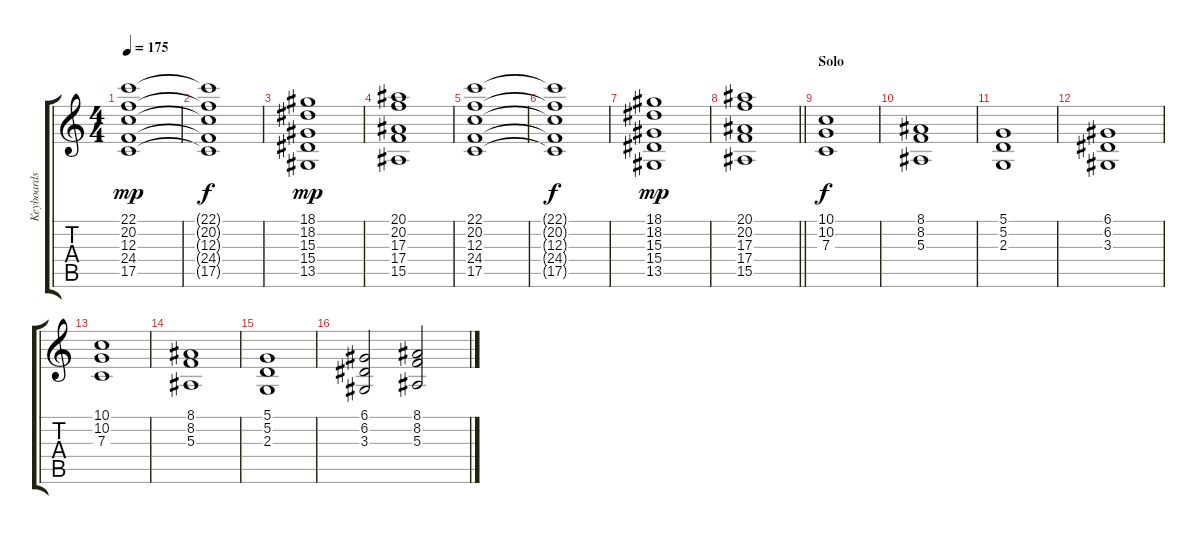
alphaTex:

\track ("Keyboards 1" "Keyboards ") {instrument stringensemble1}
\staff {score tabs}
\tuning (D4 A3 F3 C3 G2 D2) {hide}
\ts (4 4)
\tempo 175
\clef g2
\ks c
(22.1 20.2 12.3 24.4 17.5).1{dy mp} |
(22.1{t} 20.2{t} 12.3{t} 24.4{t} 17.5{t}).1{dy f} |
(18.1 18.2 15.3 15.4 13.5).1{dy mp} |
(20.1 20.2 17.3 17.4 15.5).1 |
(22.1 20.2 12.3 24.4 17.5).1 |
(22.1{t} 20.2{t} 12.3{t} 24.4{t} 17.5{t}).1{dy f} |
(18.1 18.2 15.3 15.4 13.5).1{dy mp} |
\barLineRight lightlight
(20.1 20.2 17.3 17.4 15.5).1 |
\section ("" "Solo")
(10.1 10.2 7.3).1{dy f volume 8} |
(8.1 8.2 5.3).1 |
(5.1 5.2 2.3).1 |
(6.1 6.2 3.3).1 |
(10.1 10.2 7.3).1 |
(8.1 8.2 5.3).1 |
(5.1 5.2 2.3).1 |
(6.1 6.2 3.3).2 (8.1 8.2 5.3).2
